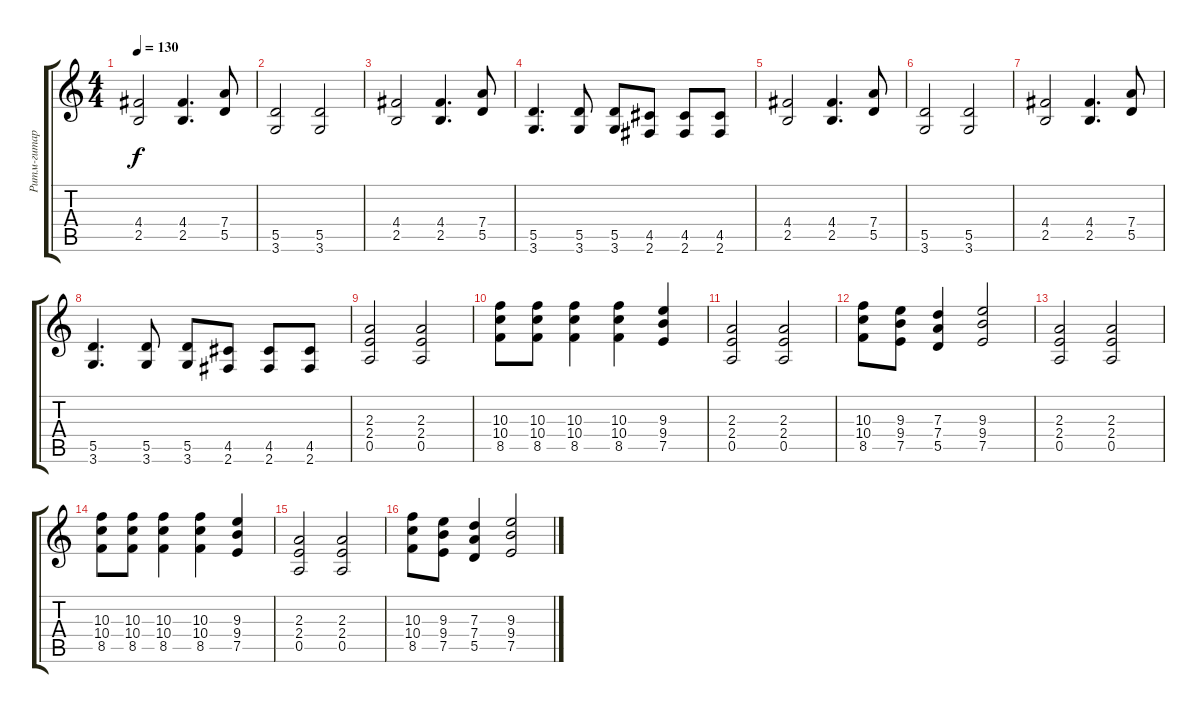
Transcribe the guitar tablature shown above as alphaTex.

\track ("Ритм-гитара (Силеноз)" "Ритм-гитар") {instrument distortionguitar}
\staff {score tabs}
\tuning (E4 B3 G3 D3 A2 E2) {hide}
\ts (4 4)
\tempo 130
\clef g2
\ks c
(4.4 2.5).2{dy f} (4.4 2.5).4{d} (7.4 5.5).8 |
(5.5 3.6).2 (5.5 3.6).2 |
(4.4 2.5).2 (4.4 2.5).4{d} (7.4 5.5).8 |
(5.5 3.6).4{d} (5.5 3.6).8 (5.5 3.6).8 (4.5 2.6).8 (4.5 2.6).8 (4.5 2.6).8 |
(4.4 2.5).2 (4.4 2.5).4{d} (7.4 5.5).8 |
(5.5 3.6).2 (5.5 3.6).2 |
(4.4 2.5).2 (4.4 2.5).4{d} (7.4 5.5).8 |
(5.5 3.6).4{d} (5.5 3.6).8 (5.5 3.6).8 (4.5 2.6).8 (4.5 2.6).8 (4.5 2.6).8 |
(2.3 2.4 0.5).2 (2.3 2.4 0.5).2 |
(10.3 10.4 8.5).8 (10.3 10.4 8.5).8 (10.3 10.4 8.5).4 (10.3 10.4 8.5).4 (9.3 9.4 7.5).4 |
(2.3 2.4 0.5).2 (2.3 2.4 0.5).2 |
(10.3 10.4 8.5).8 (9.3 9.4 7.5).8 (7.3 7.4 5.5).4 (9.3 9.4 7.5).2 |
(2.3 2.4 0.5).2 (2.3 2.4 0.5).2 |
(10.3 10.4 8.5).8 (10.3 10.4 8.5).8 (10.3 10.4 8.5).4 (10.3 10.4 8.5).4 (9.3 9.4 7.5).4 |
(2.3 2.4 0.5).2 (2.3 2.4 0.5).2 |
(10.3 10.4 8.5).8 (9.3 9.4 7.5).8 (7.3 7.4 5.5).4 (9.3 9.4 7.5).2
